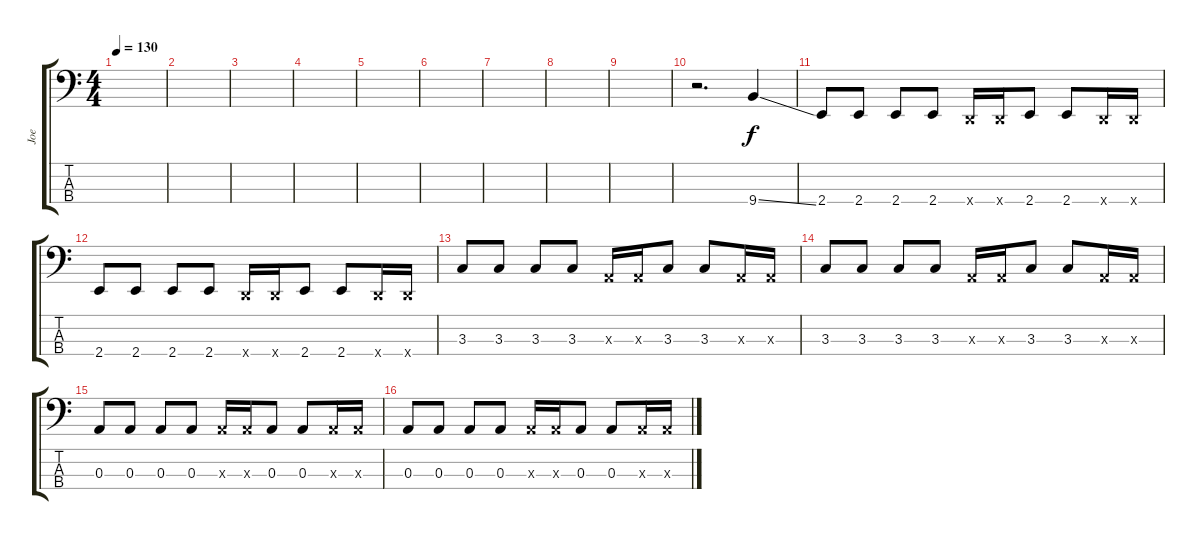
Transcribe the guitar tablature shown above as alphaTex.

\track ("Joe" "Joe") {instrument electricbasspick}
\staff {score tabs}
\tuning (G2 D2 A1 D1) {hide}
\ts (4 4)
\tempo 130
\clef f4
\ks c
|
|
|
|
|
|
|
|
|
r.2{d} 9.4{ss}.4 |
2.4.8 2.4.8 2.4.8 2.4.8 0.4{x}.16 0.4{x}.16 2.4.8 2.4.8 0.4{x}.16 0.4{x}.16 |
2.4.8 2.4.8 2.4.8 2.4.8 0.4{x}.16 0.4{x}.16 2.4.8 2.4.8 0.4{x}.16 0.4{x}.16 |
3.3.8 3.3.8 3.3.8 3.3.8 0.3{x}.16 0.3{x}.16 3.3.8 3.3.8 0.3{x}.16 0.3{x}.16 |
3.3.8 3.3.8 3.3.8 3.3.8 0.3{x}.16 0.3{x}.16 3.3.8 3.3.8 0.3{x}.16 0.3{x}.16 |
0.3.8 0.3.8 0.3.8 0.3.8 0.3{x}.16 0.3{x}.16 0.3.8 0.3.8 0.3{x}.16 0.3{x}.16 |
0.3.8 0.3.8 0.3.8 0.3.8 0.3{x}.16 0.3{x}.16 0.3.8 0.3.8 0.3{x}.16 0.3{x}.16
